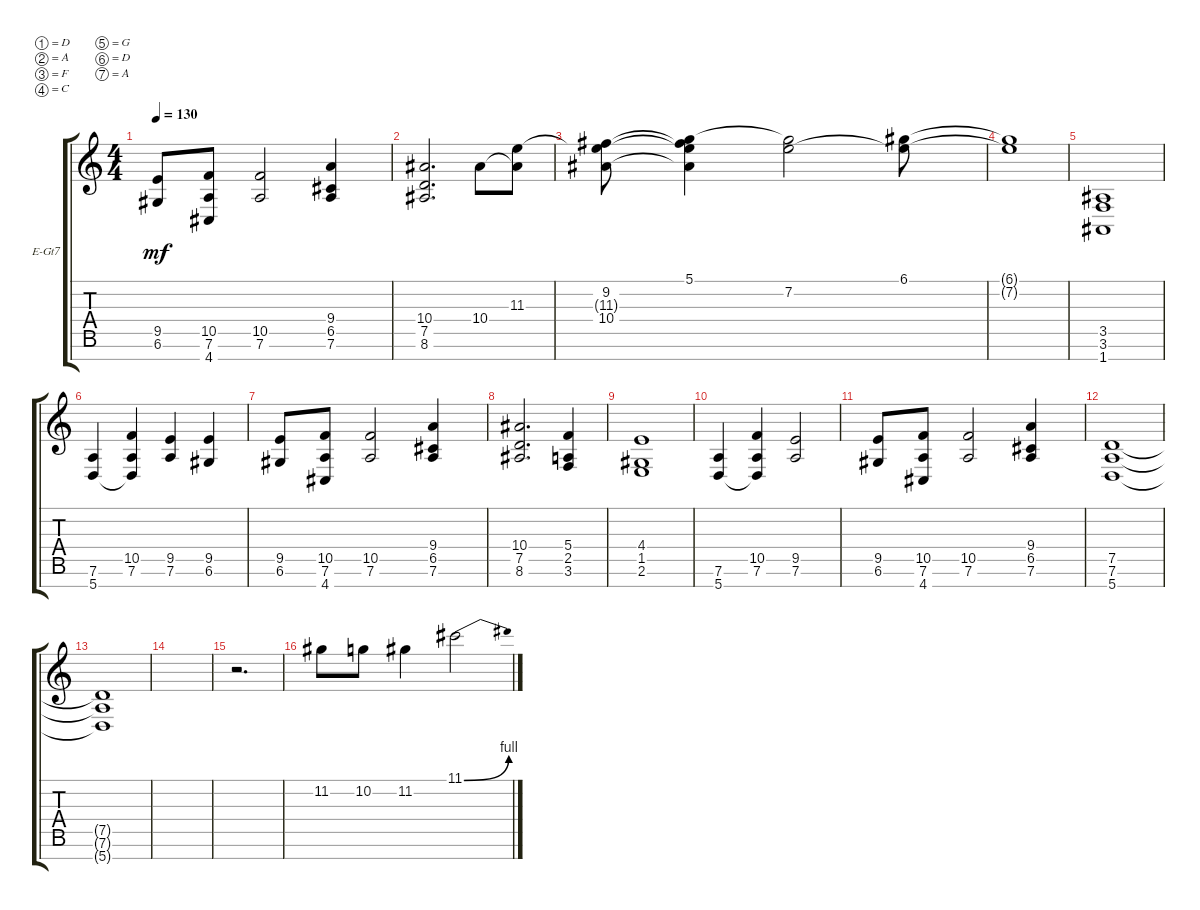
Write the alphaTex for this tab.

\defaultSystemsLayout 4
\bracketExtendMode groupsimilarinstruments
\firstSystemTrackNameOrientation horizontal
\otherSystemsTrackNameOrientation horizontal
\track ("Electric Guitar" "E-Gt7") {instrument distortionguitar}
\staff {score tabs}
\tuning (D4 A3 F3 C3 G2 D2 A1)
\ts (4 4)
\tempo 130
\clef g2
\ks c
(9.5 6.6).8{dy mf} (10.5 7.6 4.7).8 (7.6 10.5).2 (7.6 6.5 9.4).4 |
(8.6 7.5 10.4).2{d} 10.4.8 (11.3 10.4{t}).8 |
(9.2 11.3{t} 10.4).8 (5.1 9.2{t} 11.3{t} 10.4{t}).4 (7.2 5.1{t}).2 (6.1 7.2{t}).8 |
(6.1{t} 7.2{t}).1 |
(1.7 3.6 3.5).1 |
(5.7 7.6).4 (7.6 10.5 5.7{t}).4 (7.6 9.5).4 (6.6 9.5).4 |
(9.5 6.6).8 (10.5 7.6 4.7).8 (7.6 10.5).2 (7.6 6.5 9.4).4 |
(8.6 7.5 10.4).2{d} (3.6 2.5 5.4).4 |
(2.6 1.5 4.4).1 |
(5.7 7.6).4 (7.6 10.5 5.7{t}).4 (7.6 9.5).2 |
(9.5 6.6).8 (10.5 7.6 4.7).8 (7.6 10.5).2 (7.6 6.5 9.4).4 |
(5.7 7.6 7.5).1 |
(5.7{t} 7.6{t} 7.5{t}).1 |
|
r.2{d} |
11.2.8 10.2.8 11.2.4 11.1{be (bend 0 0 15 4)}.2
